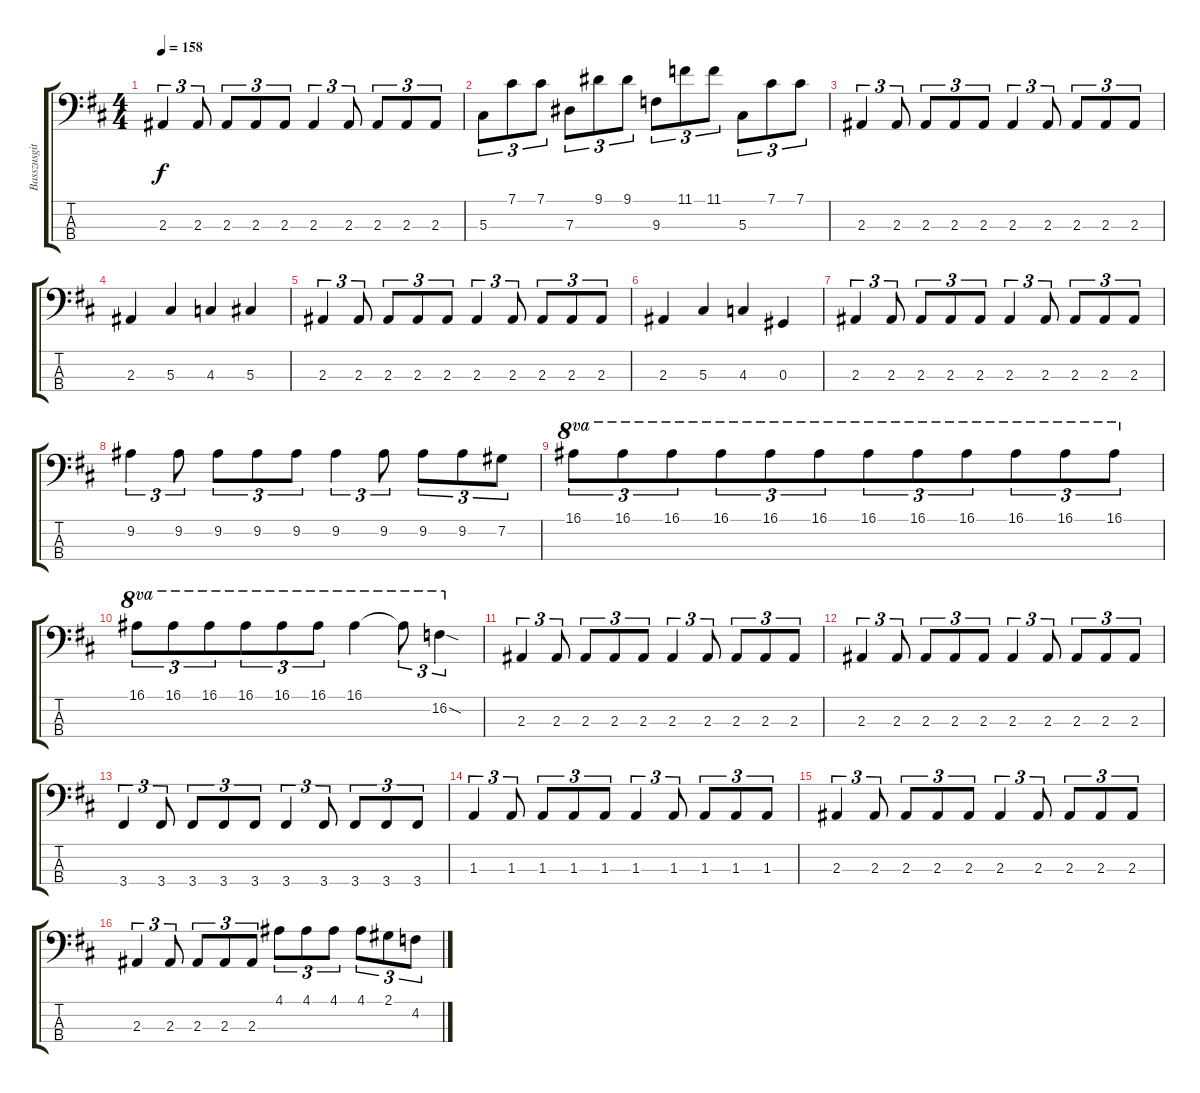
\track ("Basszusgitár (Yngwie Malmsteen)" "Basszusgit") {instrument electricbassfinger}
\staff {score tabs}
\tuning (Gb2 Db2 Ab1 Eb1) {hide}
\ts (4 4)
\tempo 158
\clef f4
\ks d
2.3.4{tu (3 2) dy f} 2.3.8{tu (3 2)} 2.3.8{tu (3 2)} 2.3.8{tu (3 2)} 2.3.8{tu (3 2)} 2.3.4{tu (3 2)} 2.3.8{tu (3 2)} 2.3.8{tu (3 2)} 2.3.8{tu (3 2)} 2.3.8{tu (3 2)} |
5.3.8{tu (3 2)} 7.1.8{tu (3 2)} 7.1.8{tu (3 2)} 7.3.8{tu (3 2)} 9.1.8{tu (3 2)} 9.1.8{tu (3 2)} 9.3.8{tu (3 2)} 11.1.8{tu (3 2)} 11.1.8{tu (3 2)} 5.3.8{tu (3 2)} 7.1.8{tu (3 2)} 7.1.8{tu (3 2)} |
2.3.4{tu (3 2)} 2.3.8{tu (3 2)} 2.3.8{tu (3 2)} 2.3.8{tu (3 2)} 2.3.8{tu (3 2)} 2.3.4{tu (3 2)} 2.3.8{tu (3 2)} 2.3.8{tu (3 2)} 2.3.8{tu (3 2)} 2.3.8{tu (3 2)} |
2.3.4 5.3.4 4.3.4 5.3.4 |
2.3.4{tu (3 2)} 2.3.8{tu (3 2)} 2.3.8{tu (3 2)} 2.3.8{tu (3 2)} 2.3.8{tu (3 2)} 2.3.4{tu (3 2)} 2.3.8{tu (3 2)} 2.3.8{tu (3 2)} 2.3.8{tu (3 2)} 2.3.8{tu (3 2)} |
2.3.4 5.3.4 4.3.4 0.3.4 |
2.3.4{tu (3 2)} 2.3.8{tu (3 2)} 2.3.8{tu (3 2)} 2.3.8{tu (3 2)} 2.3.8{tu (3 2)} 2.3.4{tu (3 2)} 2.3.8{tu (3 2)} 2.3.8{tu (3 2)} 2.3.8{tu (3 2)} 2.3.8{tu (3 2)} |
9.2.4{tu (3 2)} 9.2.8{tu (3 2)} 9.2.8{tu (3 2)} 9.2.8{tu (3 2)} 9.2.8{tu (3 2)} 9.2.4{tu (3 2)} 9.2.8{tu (3 2)} 9.2.8{tu (3 2)} 9.2.8{tu (3 2)} 7.2.8{tu (3 2)} |
16.1.8{tu (3 2) ot 8va} 16.1.8{tu (3 2) ot 8va} 16.1.8{tu (3 2) ot 8va beam merge} 16.1.8{tu (3 2) ot 8va} 16.1.8{tu (3 2) ot 8va} 16.1.8{tu (3 2) ot 8va beam merge} 16.1.8{tu (3 2) ot 8va} 16.1.8{tu (3 2) ot 8va} 16.1.8{tu (3 2) ot 8va beam merge} 16.1.8{tu (3 2) ot 8va} 16.1.8{tu (3 2) ot 8va} 16.1.8{tu (3 2) ot 8va} |
16.1.8{tu (3 2) ot 8va} 16.1.8{tu (3 2) ot 8va} 16.1.8{tu (3 2) ot 8va beam merge} 16.1.8{tu (3 2) ot 8va} 16.1.8{tu (3 2) ot 8va} 16.1.8{tu (3 2) ot 8va} 16.1.4{ot 8va} 16.1{t}.8{tu (3 2) ot 8va} 16.2{sod}.4{tu (3 2) ot 8va} |
2.3.4{tu (3 2)} 2.3.8{tu (3 2)} 2.3.8{tu (3 2)} 2.3.8{tu (3 2)} 2.3.8{tu (3 2)} 2.3.4{tu (3 2)} 2.3.8{tu (3 2)} 2.3.8{tu (3 2)} 2.3.8{tu (3 2)} 2.3.8{tu (3 2)} |
2.3.4{tu (3 2)} 2.3.8{tu (3 2)} 2.3.8{tu (3 2)} 2.3.8{tu (3 2)} 2.3.8{tu (3 2)} 2.3.4{tu (3 2)} 2.3.8{tu (3 2)} 2.3.8{tu (3 2)} 2.3.8{tu (3 2)} 2.3.8{tu (3 2)} |
3.4.4{tu (3 2)} 3.4.8{tu (3 2)} 3.4.8{tu (3 2)} 3.4.8{tu (3 2)} 3.4.8{tu (3 2)} 3.4.4{tu (3 2)} 3.4.8{tu (3 2)} 3.4.8{tu (3 2)} 3.4.8{tu (3 2)} 3.4.8{tu (3 2)} |
1.3.4{tu (3 2)} 1.3.8{tu (3 2)} 1.3.8{tu (3 2)} 1.3.8{tu (3 2)} 1.3.8{tu (3 2)} 1.3.4{tu (3 2)} 1.3.8{tu (3 2)} 1.3.8{tu (3 2)} 1.3.8{tu (3 2)} 1.3.8{tu (3 2)} |
2.3.4{tu (3 2)} 2.3.8{tu (3 2)} 2.3.8{tu (3 2)} 2.3.8{tu (3 2)} 2.3.8{tu (3 2)} 2.3.4{tu (3 2)} 2.3.8{tu (3 2)} 2.3.8{tu (3 2)} 2.3.8{tu (3 2)} 2.3.8{tu (3 2)} |
2.3.4{tu (3 2)} 2.3.8{tu (3 2)} 2.3.8{tu (3 2)} 2.3.8{tu (3 2)} 2.3.8{tu (3 2)} 4.1.8{tu (3 2)} 4.1.8{tu (3 2)} 4.1.8{tu (3 2)} 4.1.8{tu (3 2)} 2.1.8{tu (3 2)} 4.2.8{tu (3 2)}
